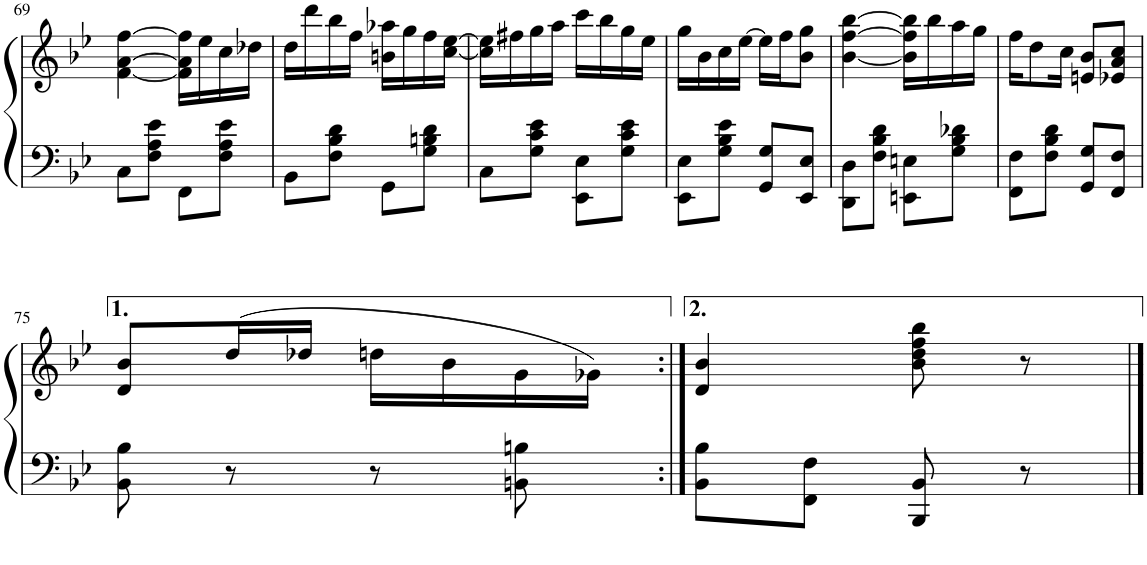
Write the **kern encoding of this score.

**kern	**kern
*part1	*part1
*staff2	*staff1
*I"Upright Piano	*
*I'Pno.	*
!!LO:PB:g=z
*clefF4	*clefG2
*k[b-e-]	*k[b-e-]
*M2/4	*M2/4
=69	=69
8C\L	[4f\ [4a\ [4ff\
8F\ 8A\ 8e-\J	.
8FF\L	16f\] 16a\] 16ff\]LL
.	16ee-\
8F\ 8A\ 8e-\J	16cc\
.	16dd-X\JJ
=70	=70
8BB-\L	16dd\LL
.	16ddd\
8F\ 8B-\ 8d\J	16bb-\
.	16ff\JJ
8GG\L	16bn\ 16aa-X\LL
.	16gg\
8G\ 8Bn\ 8d\J	16ff\
.	[16cc\ [16ee-\JJ
=71	=71
8C\L	16cc\] 16ee-\]LL
.	16ff#X\
8G\ 8c\ 8e-\J	16gg\
.	16aa\JJ
8EE-\ 8E-\L	16ccc\LL
.	16bb-\
8G\ 8c\ 8e-\J	16gg\
.	16ee-\JJ
=72	=72
8EE-\ 8E-\L	16gg\LL
.	16b-\
8G\ 8B-\ 8e-\J	16cc\
.	[16ee-\JJ
8GG/ 8G/L	16ee-\LL]
.	16ff\J
8EE-/ 8E-/J	8b-\ 8gg\J
=73	=73
8DD\ 8D\L	[4b-\ [4ff\ [4bb-\
8F\ 8B-\ 8d\J	.
8EEn\ 8En\L	16b-\] 16ff\] 16bb-\]LL
.	16bb-\
8G\ 8B-\ 8d-X\J	16aa\
.	16gg\JJ
=74	=74
8FF\ 8F\L	16ff\KL
.	8dd\
8F\ 8B-\ 8d\J	.
.	16cc\Jk
8GG/ 8G/L	8en/ 8b-/L
8FF/ 8F/J	8e-X/ 8a/ 8cc/J
!!LO:LB:g=z
=75	=75
8BB-\ 8B-\	8d/ 8b-/L
8r	(16dd/L
.	16dd-X/JJ
8r	16ddn\LL
.	16b-\
8BBn\ 8Bn\	16g\
.	16g-X\JJ)
=76:|!	=76:|!
8BB-\ 8B-\L	4d/ 4b-/
8FF\ 8F\J	.
8BBB-/ 8BB-/	8b-\ 8dd\ 8ff\ 8bb-\
8r	8r
==	==
*-	*-
